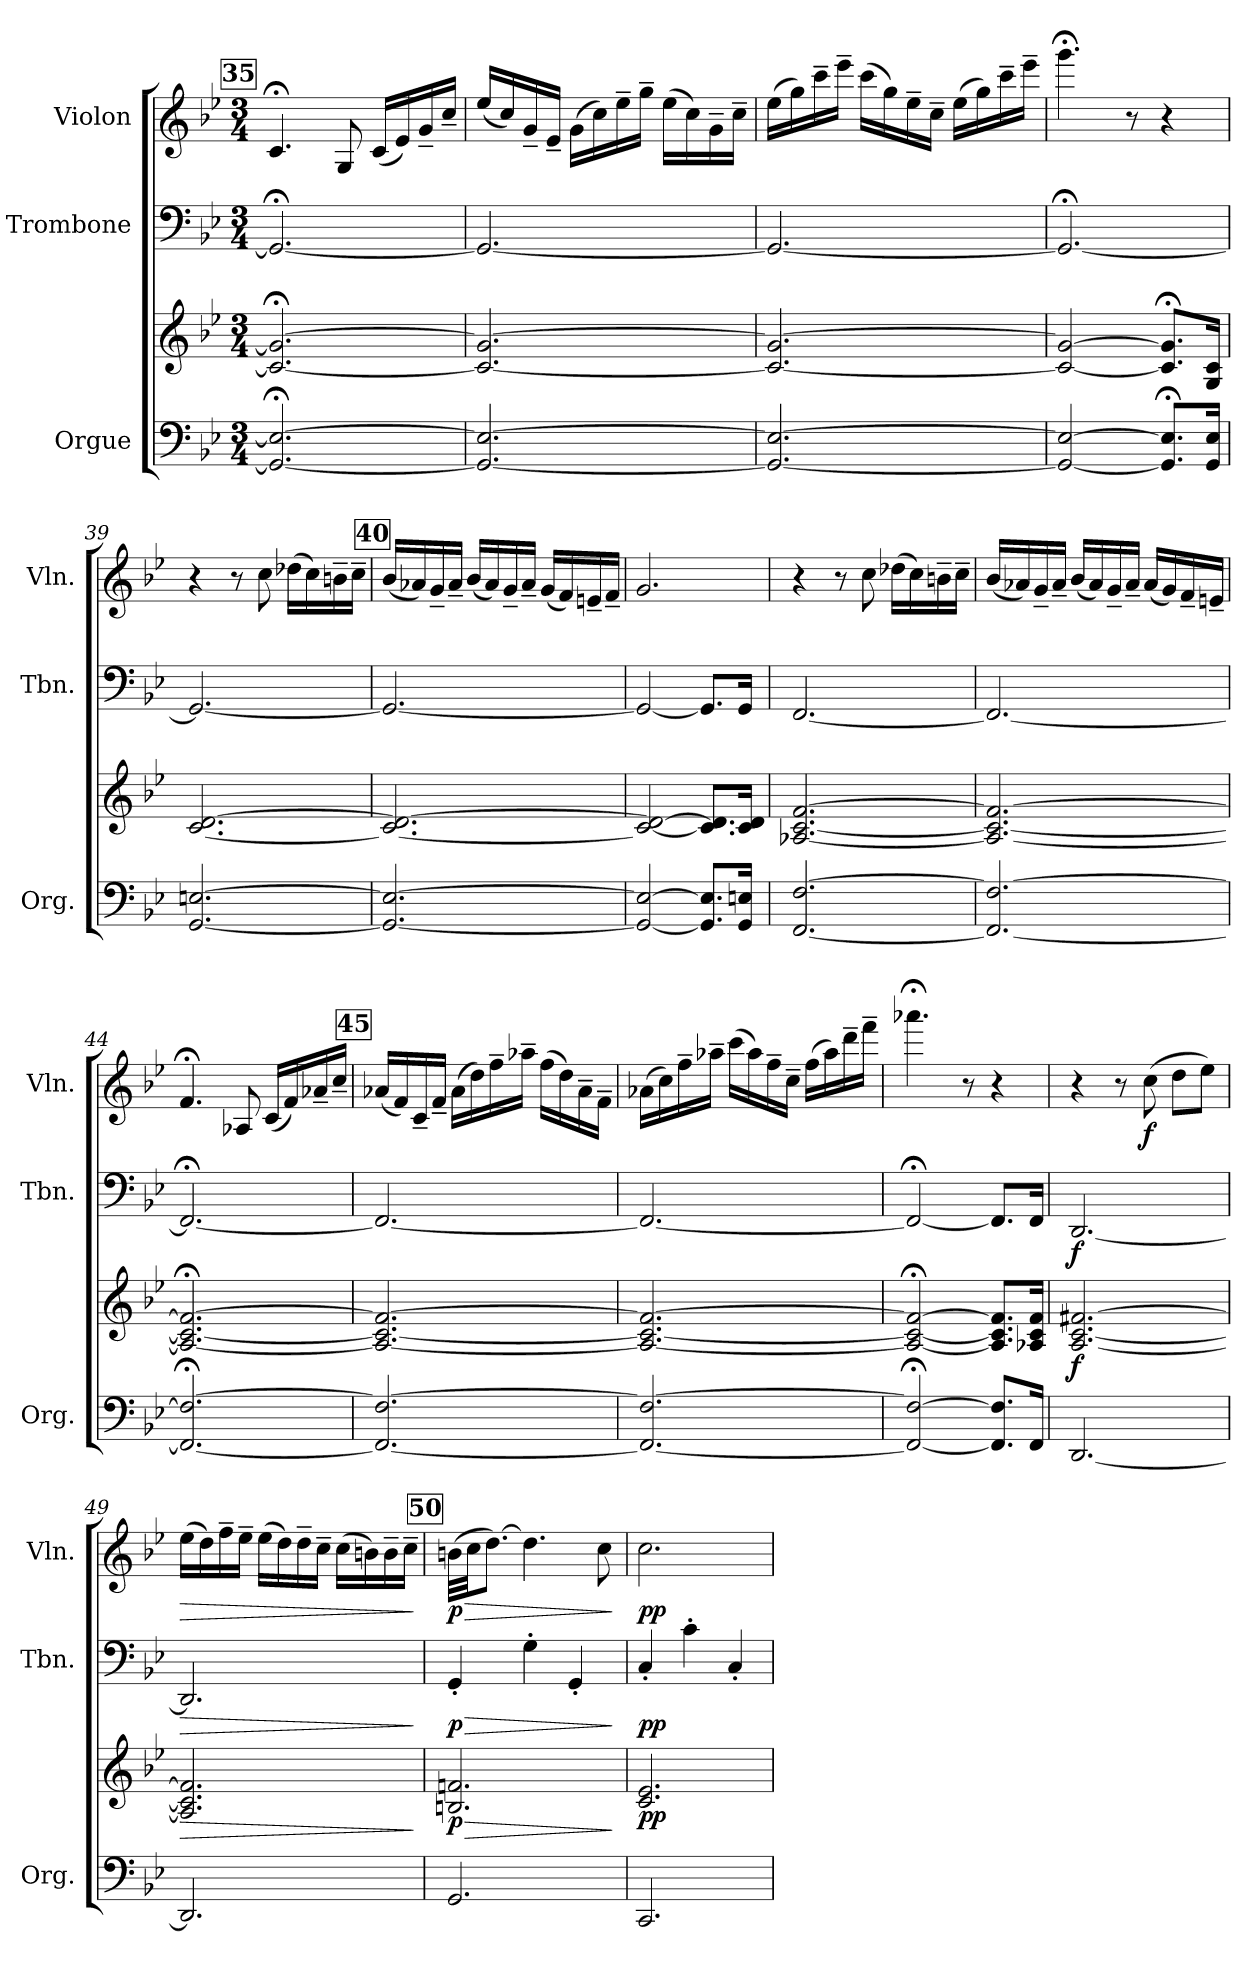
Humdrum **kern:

**kern	**kern	**dynam	**kern	**dynam	**kern	**dynam
*part3	*part3	*part3	*part2	*part2	*part1	*part1
*staff4	*staff3	*staff3/4	*staff2	*staff2	*staff1	*staff1
*I"Orgue	*	*	*I"Trombone	*	*I"Violon	*
*I'Org.	*	*	*I'Tbn.	*	*I'Vln.	*
!!LO:PB:g=z
*clefF4	*clefG2	*	*clefF4	*	*clefG2	*
*k[b-e-]	*k[b-e-]	*	*k[b-e-]	*	*k[b-e-]	*
*M3/4	*M3/4	*	*M3/4	*	*M3/4	*
!!LO:REH:place=s1:a:B:fs=14:t=35
=35	=35	=35	=35	=35	=35	=35
2.GG/_;< 2.E-/_;<	2.c/_;< 2.g/_;<	.	2.GG;</_	.	4.c;</	.
.	.	.	.	.	8G/	.
.	.	.	.	.	(<16c/LL	.
.	.	.	.	.	16e-/)	.
.	.	.	.	.	16g~/	.
.	.	.	.	.	16cc~/JJ	.
=36	=36	=36	=36	=36	=36	=36
2.GG/_ 2.E-/_	2.c/_ 2.g/_	.	2.GG/_	.	(<16ee-/LL	.
.	.	.	.	.	16cc/)	.
.	.	.	.	.	16g~/	.
.	.	.	.	.	16e-~/JJ	.
.	.	.	.	.	(>16g\LL	.
.	.	.	.	.	16cc\)	.
.	.	.	.	.	16ee-~\	.
.	.	.	.	.	16gg~\JJ	.
.	.	.	.	.	(>16ee-\LL	.
.	.	.	.	.	16cc\)	.
.	.	.	.	.	16g~\	.
.	.	.	.	.	16cc~\JJ	.
=37	=37	=37	=37	=37	=37	=37
2.GG/_ 2.E-/_	2.c/_ 2.g/_	.	2.GG/_	.	(>16ee-\LL	.
.	.	.	.	.	16gg\)	.
.	.	.	.	.	16ccc~\	.
.	.	.	.	.	16eee-~\JJ	.
.	.	.	.	.	(>16ccc\LL	.
.	.	.	.	.	16gg\)	.
.	.	.	.	.	16ee-~\	.
.	.	.	.	.	16cc~\JJ	.
.	.	.	.	.	(>16ee-\LL	.
.	.	.	.	.	16gg\)	.
.	.	.	.	.	16ccc~\	.
.	.	.	.	.	16eee-~\JJ	.
=38	=38	=38	=38	=38	=38	=38
2GG/_ 2E-/_	2c/_ 2g/_	.	2.GG;</_	.	4.ggg;<\	.
.	.	.	.	.	8r	.
8.GG/];< 8.E-/];<L	8.c/];< 8.g/];<L	.	.	.	4r	.
16GG/ 16E-/Jk	16G/ 16c/Jk	.	.	.	.	.
=39	=39	=39	=39	=39	=39	=39
[2.GG/ [2.En/	[2.c/ [2.d/	.	2.GG/_	.	4r	.
.	.	.	.	.	8r	.
.	.	.	.	.	8cc\	.
.	.	.	.	.	(>16dd-X\LL	.
.	.	.	.	.	16cc\)	.
.	.	.	.	.	16bn~\	.
.	.	.	.	.	16cc~\JJ	.
!!LO:REH:place=s1:a:B:fs=14:t=40
=40	=40	=40	=40	=40	=40	=40
2.GG/_ 2.E/_	2.c/_ 2.d/_	.	2.GG/_	.	(<16b-i/LL	.
.	.	.	.	.	16a-X/)	.
.	.	.	.	.	16g~/	.
.	.	.	.	.	16a-~/JJ	.
.	.	.	.	.	(<16b-/LL	.
.	.	.	.	.	16a-/)	.
.	.	.	.	.	16g~/	.
.	.	.	.	.	16a-~/JJ	.
.	.	.	.	.	(<16g/LL	.
.	.	.	.	.	16f/)	.
.	.	.	.	.	16en~/	.
.	.	.	.	.	16f~/JJ	.
=41	=41	=41	=41	=41	=41	=41
2GG/_ 2E/_	2c/_ 2d/_	.	2GG/_	.	2.g/	.
8.GG/] 8.E/]L	8.c/] 8.d/]L	.	8.GG/L]	.	.	.
16GG/ 16En/Jk	16c/ 16d/Jk	.	16GG/Jk	.	.	.
!!LO:LB:g=z
=42	=42	=42	=42	=42	=42	=42
[2.FF/ [2.F/	[2.A-X/ [2.c/ [2.f/	.	[2.FF/	.	4r	.
.	.	.	.	.	8r	.
.	.	.	.	.	8cc\	.
.	.	.	.	.	(>16dd-X\LL	.
.	.	.	.	.	16cc\)	.
.	.	.	.	.	16bn~\	.
.	.	.	.	.	16cc~\JJ	.
=43	=43	=43	=43	=43	=43	=43
2.FF/_ 2.F/_	2.A-/_ 2.c/_ 2.f/_	.	2.FF/_	.	(<16b-i/LL	.
.	.	.	.	.	16a-X/)	.
.	.	.	.	.	16g~/	.
.	.	.	.	.	16a-~/JJ	.
.	.	.	.	.	(<16b-/LL	.
.	.	.	.	.	16a-/)	.
.	.	.	.	.	16g~/	.
.	.	.	.	.	16a-~/JJ	.
.	.	.	.	.	(<16a-/LL	.
.	.	.	.	.	16g/)	.
.	.	.	.	.	16f~/	.
.	.	.	.	.	16en~/JJ	.
=44	=44	=44	=44	=44	=44	=44
2.FF/_;< 2.F/_;<	2.A-/_;< 2.c/_;< 2.f/_;<	.	2.FF;</_	.	4.f;</	.
.	.	.	.	.	8A-X/	.
.	.	.	.	.	(<16c/LL	.
.	.	.	.	.	16f/)	.
.	.	.	.	.	16a-X~/	.
.	.	.	.	.	16cc~/JJ	.
!!LO:REH:place=s1:a:B:fs=14:t=45
=45	=45	=45	=45	=45	=45	=45
2.FF/_ 2.F/_	2.A-/_ 2.c/_ 2.f/_	.	2.FF/_	.	(<16a-X/LL	.
.	.	.	.	.	16f/)	.
.	.	.	.	.	16c~/	.
.	.	.	.	.	16f~/JJ	.
.	.	.	.	.	(>16a-\LL	.
.	.	.	.	.	16dd\)	.
.	.	.	.	.	16ff~\	.
.	.	.	.	.	16aa-X~\JJ	.
.	.	.	.	.	(>16ff\LL	.
.	.	.	.	.	16dd\)	.
.	.	.	.	.	16a-~\	.
.	.	.	.	.	16f~\JJ	.
=46	=46	=46	=46	=46	=46	=46
2.FF/_ 2.F/_	2.A-/_ 2.c/_ 2.f/_	.	2.FF/_	.	(>16a-X\LL	.
.	.	.	.	.	16cc\)	.
.	.	.	.	.	16ff~\	.
.	.	.	.	.	16aa-X~\JJ	.
.	.	.	.	.	(>16ccc\LL	.
.	.	.	.	.	16aa-\)	.
.	.	.	.	.	16ff~\	.
.	.	.	.	.	16cc~\JJ	.
.	.	.	.	.	(>16ff\LL	.
.	.	.	.	.	16aa-\)	.
.	.	.	.	.	16ddd~\	.
.	.	.	.	.	16fff~\JJ	.
=47	=47	=47	=47	=47	=47	=47
2FF/_;< 2F/_;<	2A-/_;< 2c/_;< 2f/_;<	.	2FF;</_	.	4.aaa-X;<\	.
.	.	.	.	.	8r	.
8.FF/] 8.F/]L	8.A-/] 8.c/] 8.f/]L	.	8.FF/L]	.	4r	.
16FF/Jk	16A-X/ 16c/ 16f/Jk	.	16FF/Jk	.	.	.
!!LO:PB:g=z
=48	=48	=48	=48	=48	=48	=48
!	!	!LO:DY:b	!	!LO:DY:b	!	!
[2.DD/	[2.A/ [2.c/ [2.f#X/	f	[2.DD/	f	4r	.
.	.	.	.	.	8r	.
!	!	!	!	!	!	!LO:DY:b
.	.	.	.	.	(>8cc\	f
.	.	.	.	.	8dd\L	.
.	.	.	.	.	8ee-\J)	.
=49	=49	=49	=49	=49	=49	=49
!	!	!LO:HP:b	!	!LO:HP:b	!	!LO:HP:b
2.DD/]	2.A/] 2.c/] 2.f#/]	>	2.DD/]	>	(>16ee-\LL	>
.	.	.	.	.	16dd\)	.
.	.	.	.	.	16ff~\	.
.	.	.	.	.	16ee-~\JJ	.
.	.	.	.	.	(>16ee-\LL	.
.	.	.	.	.	16dd\)	.
.	.	.	.	.	16dd~\	.
.	.	.	.	.	16cc~\JJ	.
.	.	.	.	.	(>16cc\LL	.
.	.	.	.	.	16bn\)	.
.	.	.	.	.	16b~\	.
.	.	.	.	.	16cc~\JJ	.
.	.	]	.	]	.	]
!!LO:REH:place=s1:a:B:fs=14:t=50
=50	=50	=50	=50	=50	=50	=50
!	!	!LO:HP:b	!	!LO:HP:b	!	!LO:HP:b
!	!	!LO:DY:n=1:b	!	!LO:DY:n=1:b	!	!LO:DY:n=1:b
2.GG/	2.Bn/ 2.fni/	> p	4GG'/	> p	(>32bn\LLL	> p
.	.	.	.	.	32cc\JJ	.
.	.	.	.	.	[8.dd\J)	.
.	.	.	4G'\	.	4.dd\]	.
.	.	.	4GG'/	.	.	.
.	.	.	.	.	8cc\	.
.	.	]	.	]	.	]
=51	=51	=51	=51	=51	=51	=51
!	!	!LO:DY:b	!	!LO:DY:b	!	!LO:DY:b
2.CC/	2.c/ 2.e-/	pp	4C'/	pp	2.cc\	pp
.	.	.	4c'\	.	.	.
.	.	.	4C'/	.	.	.
=	=	=	=	=	=	=
*-	*-	*-	*-	*-	*-	*-
